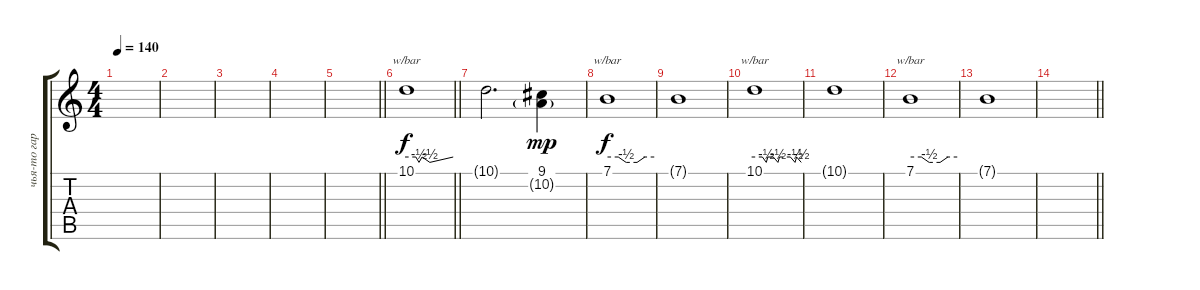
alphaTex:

\track ("чья-то гармошка:)" "чья-то гар") {instrument harmonica}
\staff {score tabs}
\tuning (E4 B3 G3 D3 A2 E2) {hide}
\ts (4 4)
\tempo 140
\clef g2
\ks c
|
|
|
|
\barLineRight lightlight
|
\barLineRight lightlight
10.1.1{tbe (custom default 0 0 12 0 16 -2 20 0 30 -2 60 0)} |
10.1{t}.2{d} (9.1 10.2{g}).4{dy mp} |
7.1.1{tbe (custom default 0 0 14 0 24 -2 38 -2 48 0 60 0) dy f} |
7.1{t}.1 |
10.1.1{tbe (custom default 0 0 10 0 15 -2 17 0 24 0 30 -2 32 0 46 0 52 -2 54 0 60 -2)} |
10.1{t}.1 |
7.1.1{tbe (custom default 0 0 14 0 24 -2 38 -2 48 0 60 0)} |
7.1{t}.1 |
\barLineRight lightlight
